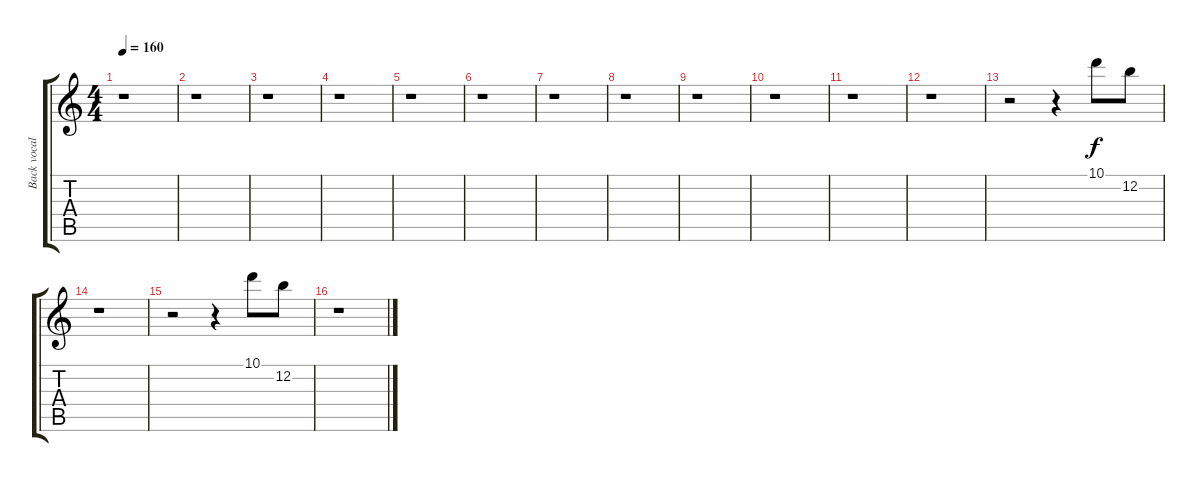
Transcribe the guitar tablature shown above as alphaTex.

\track ("Back vocals" "Back vocal") {instrument overdrivenguitar}
\staff {score tabs}
\tuning (E4 B3 G3 D3 A2 E2) {hide}
\ts (4 4)
\tempo 160
\clef g2
\ks c
r.1{dy f} |
r.1 |
r.1 |
r.1 |
r.1 |
r.1 |
r.1 |
r.1 |
r.1 |
r.1 |
r.1 |
r.1 |
r.2 r.4 10.1.8 12.2.8 |
r.1 |
r.2 r.4 10.1.8 12.2.8 |
r.1
